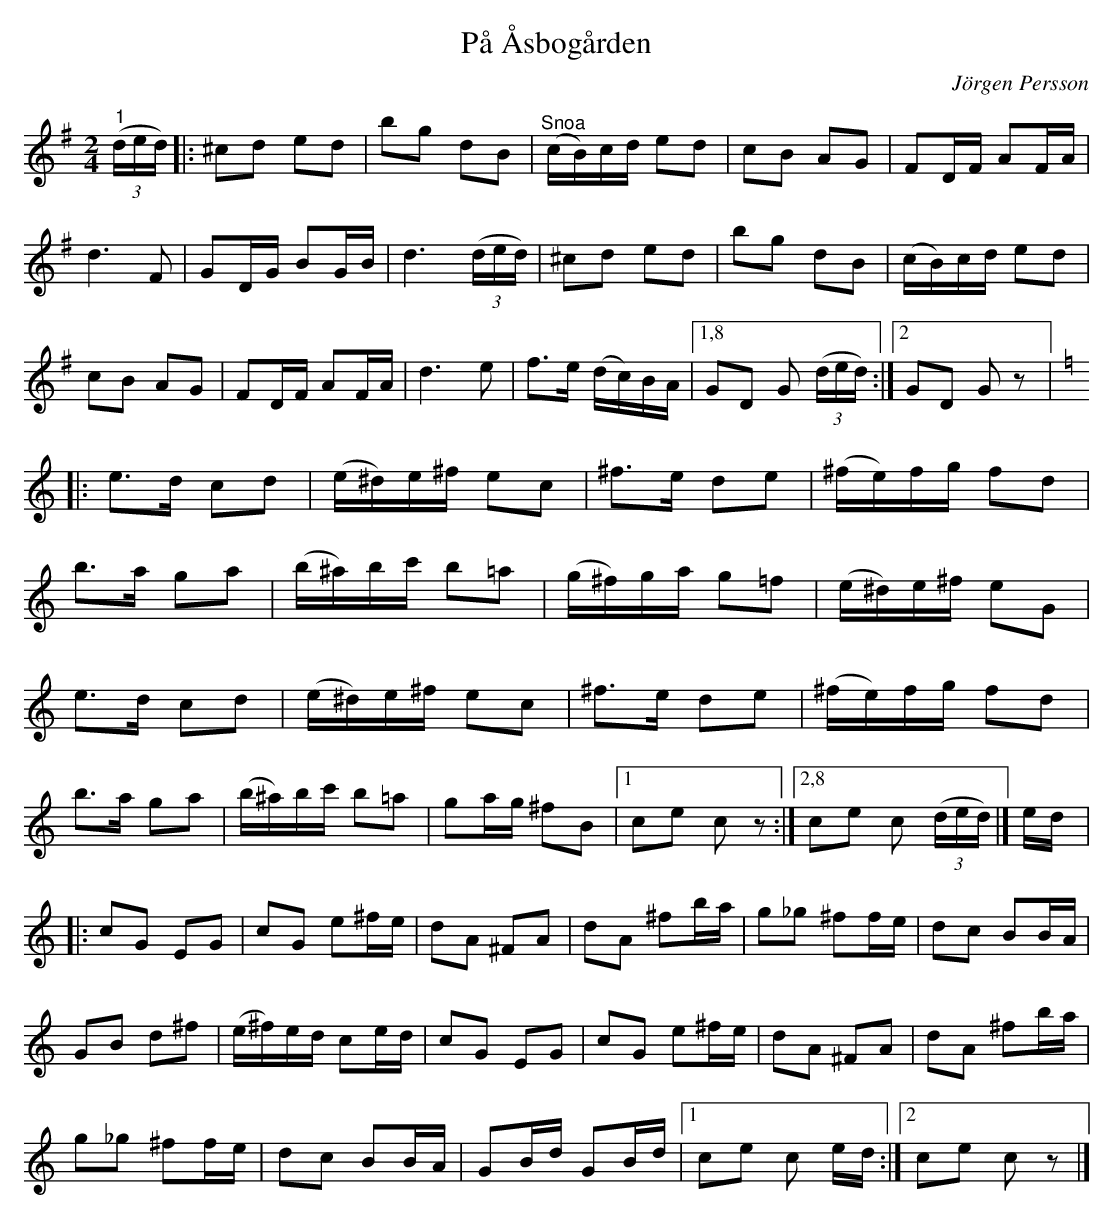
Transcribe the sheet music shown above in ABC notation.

X:1
T:På Åsbogården
C:Jörgen Persson
L:1/8
M:2/4
K:G
V:1
"^1" (3(d/e/d/) |: ^cd ed | bg dB | "^Snoa" (c/B/)c/d/ ed | cB AG | FD/F/ AF/A/ |
d3 F | GD/G/ BG/B/ | d3 (3(d/e/d/) | ^cd ed | bg dB | (c/B/)c/d/ ed |
cB AG | FD/F/ AF/A/ | d3 e | f>e (d/c/)B/A/ |1,8 GD G (3(d/e/d/) :|2 GD G z |:
[K:C] e>d cd | (e/^d/)e/^f/ ec | ^f>e de | (^f/e/)f/g/ fd |
b>a ga | (b/^a/)b/c'/ b=a | (g/^f/)g/a/ g=f | (e/^d/)e/^f/ eG |
e>d cd | (e/^d/)e/^f/ ec | ^f>e de | (^f/e/)f/g/ fd |
b>a ga | (b/^a/)b/c'/ b=a | ga/g/ ^fB |1 ce c z :|2,8 ce c (3(d/e/d/) |] e/d/ |:
[K:C] cG EG | cG e^f/e/ | dA ^FA | dA ^fb/a/ | g_g ^ff/e/ | dc BB/A/ |
GB d^f | (e/^f/)e/d/ ce/d/ | cG EG | cG e^f/e/ | dA ^FA | dA ^fb/a/ |
g_g ^ff/e/ | dc BB/A/ | GB/d/ GB/d/ |1 ce c e/d/ :|2 ce c z |]
